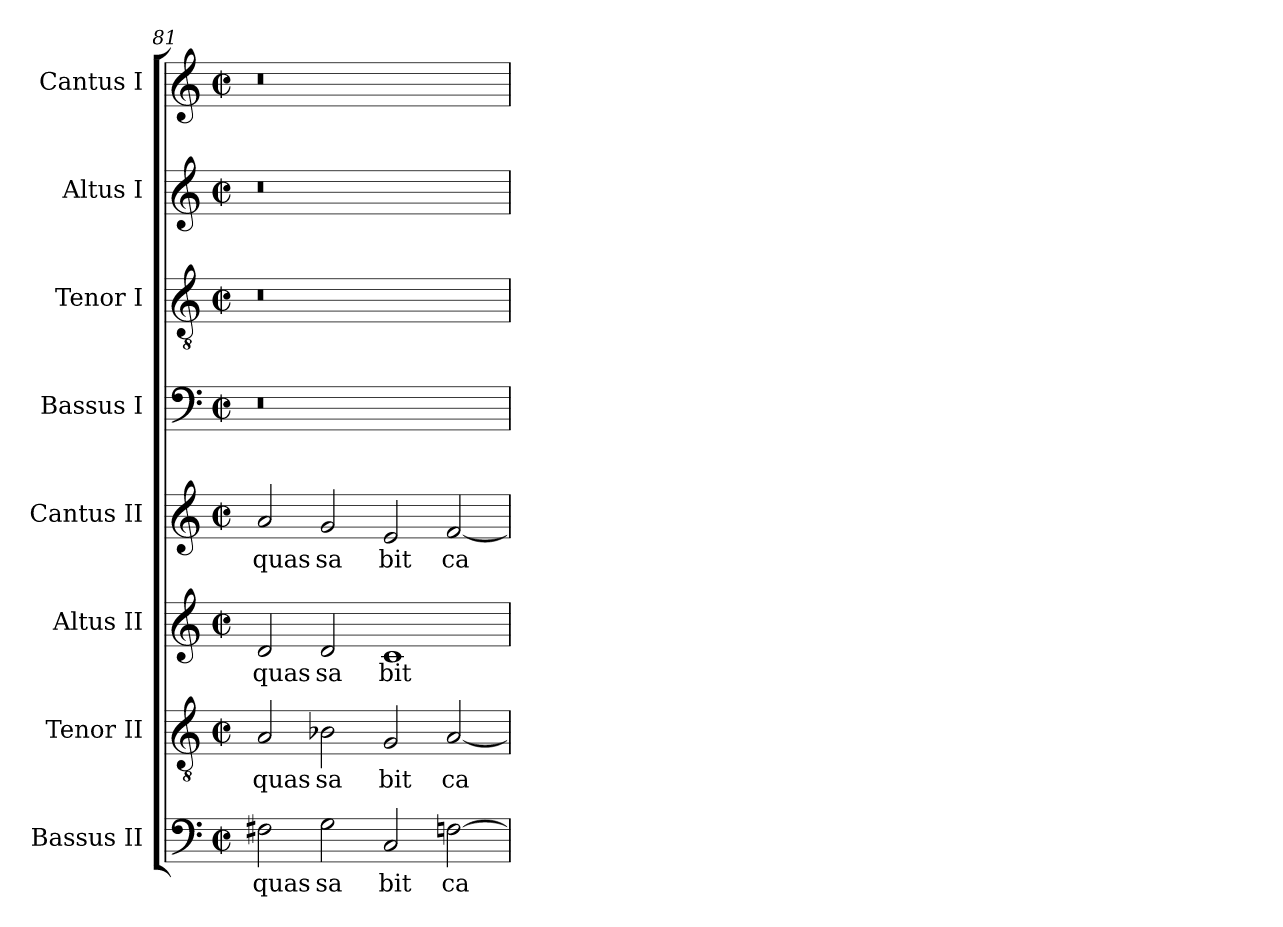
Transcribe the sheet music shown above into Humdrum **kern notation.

**kern	**text	**kern	**text	**kern	**text	**kern	**text	**kern	**kern	**kern	**kern
*part8	*part8	*part7	*part7	*part6	*part6	*part5	*part5	*part4	*part3	*part2	*part1
*staff8	*staff8	*staff7	*staff7	*staff6	*staff6	*staff5	*staff5	*staff4	*staff3	*staff2	*staff1
*I"Bassus II	*	*I"Tenor II	*	*I"Altus II	*	*I"Cantus II	*	*I"Bassus I	*I"Tenor I	*I"Altus I	*I"Cantus I
*clefF4	*	*clefGv2	*	*clefG2	*	*clefG2	*	*clefF4	*clefGv2	*clefG2	*clefG2
*M2/2	*	*M2/2	*	*M2/2	*	*M2/2	*	*M2/2	*M2/2	*M2/2	*M2/2
*met(c|)	*	*met(c|)	*	*met(c|)	*	*met(c|)	*	*met(c|)	*met(c|)	*met(c|)	*met(c|)
=81	=81	=81	=81	=81	=81	=81	=81	=81	=81	=81	=81
!	!LO:LY:b:cj	!	!LO:LY:b:cj	!	!LO:LY:b:cj	!	!LO:LY:b:cj	!	!	!	!
2F#X\	quas	2A/	quas	2d/	quas	2a/	quas	0r	0r	0r	0r
!	!LO:LY:b:cj	!	!LO:LY:b:cj	!	!LO:LY:b:cj	!	!LO:LY:b:cj	!	!	!	!
2G\	sa	2B-X\	sa	2d/	sa	2g/	sa	.	.	.	.
!	!LO:LY:b:cj	!	!LO:LY:b:cj	!	!LO:LY:b:cj	!	!LO:LY:b:cj	!	!	!	!
2C/	bit	2G/	bit	1c	bit	2e/	bit	.	.	.	.
!	!LO:LY:b:cj	!	!LO:LY:b:cj	!	!	!	!LO:LY:b:cj	!	!	!	!
[>2Fn\	ca	[<2A/	ca	.	.	[<2f/	ca	.	.	.	.
=	=	=	=	=	=	=	=	=	=	=	=
*-	*-	*-	*-	*-	*-	*-	*-	*-	*-	*-	*-
